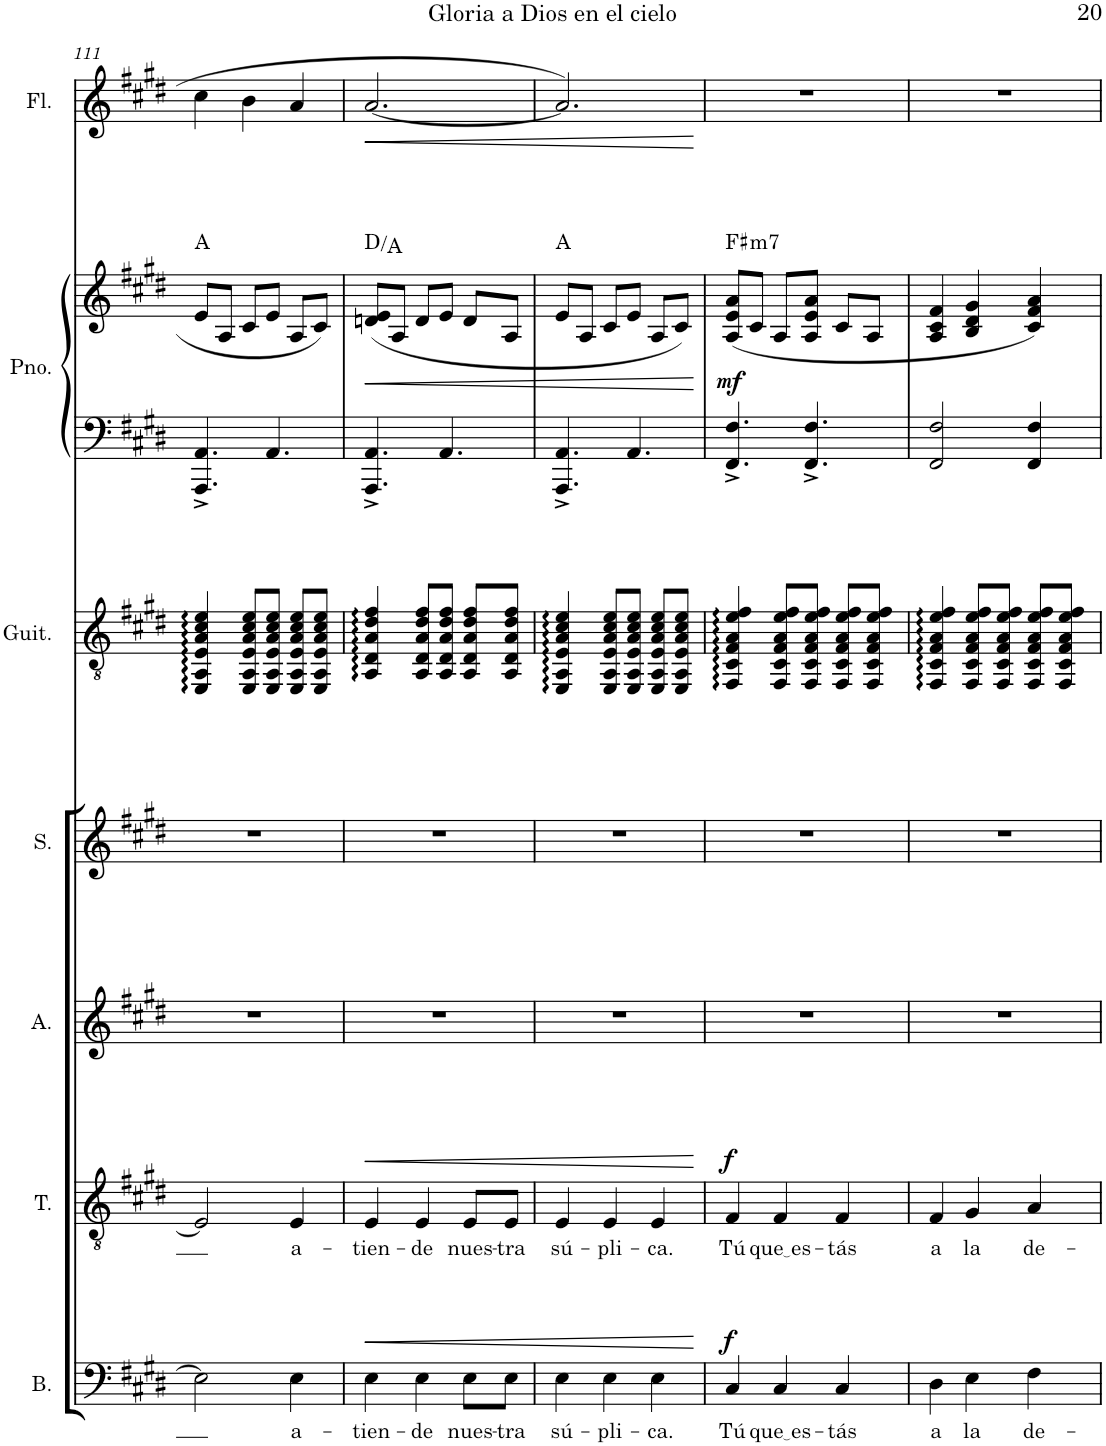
**kern	**text	**dynam	**kern	**text	**dynam	**kern	**kern	**kern	**kern	**kern	**dynam	**harte	**kern	**dynam
*part7	*part7	*part7	*part6	*part6	*part6	*part5	*part4	*part3	*part2	*part2	*part2	*part2	*part1	*part1
*staff8	*staff8	*staff8	*staff7	*staff7	*staff7	*staff6	*staff5	*staff4	*staff3	*staff2	*staff2/3	*	*staff1	*staff1
*I"Bajo	*	*	*I"Tenor	*	*	*I"Alto	*I"Soprano	*I"Guitarra acústica	*I"Piano	*	*	*	*I"Flauta	*
*I'B.	*	*	*I'T.	*	*	*I'A.	*I'S.	*I'Guit.	*I'Pno.	*	*	*	*I'Fl.	*
!!LO:PB:g=z
*clefF4	*	*	*clefGv2	*	*	*clefG2	*clefG2	*clefGv2	*clefF4	*clefG2	*	*	*clefG2	*
*k[f#c#g#d#]	*	*	*k[f#c#g#d#]	*	*	*k[f#c#g#d#]	*k[f#c#g#d#]	*k[f#c#g#d#]	*k[f#c#g#d#]	*k[f#c#g#d#]	*	*	*k[f#c#g#d#]	*
*M3/4	*	*	*M3/4	*	*	*M3/4	*M3/4	*M3/4	*M3/4	*M3/4	*	*	*M3/4	*
=111	=111	=111	=111	=111	=111	=111	=111	=111	=111	=111	=111	=111	=111	=111
2E\]	.	.	2E/]	.	.	2.r	2.r	4EE/ 4AA/ 4E/ 4A/ 4c#/ 4e/	4.AAA/^ 4.AA/^	8e/L	.	A:maj	4cc#\	.
.	.	.	.	.	.	.	.	.	.	8A/J	.	.	.	.
.	.	.	.	.	.	.	.	8EE/ 8AA/ 8E/ 8A/ 8c#/ 8e/L	.	8c#/L	.	.	4b\	.
.	.	.	.	.	.	.	.	8EE/ 8AA/ 8E/ 8A/ 8c#/ 8e/J	4.AA/	8e/J	.	.	.	.
!	!LO:LY:b	!	!	!LO:LY:b	!	!	!	!	!	!	!	!	!	!
4E\	-a-	.	4E/	-a-	.	.	.	8EE/ 8AA/ 8E/ 8A/ 8c#/ 8e/L	.	8A/L	.	.	4a/	.
.	.	.	.	.	.	.	.	8EE/ 8AA/ 8E/ 8A/ 8c#/ 8e/J	.	8c#/J	.	.	.	.
=112	=112	=112	=112	=112	=112	=112	=112	=112	=112	=112	=112	=112	=112	=112
!	!LO:LY:b	!LO:HP:b	!	!LO:LY:b	!LO:HP:b	!	!	!	!	!	!LO:HP:b	!	!	!LO:HP:b
4E\	-tien-	<	4E/	-tien-	<	2.r	2.r	4AA/ 4D#/ 4A/ 4d#/ 4f#/	4.AAA/^ 4.AA/^	(8dn/ 8e/L	<	D:maj/5	[2.a/	<
.	.	.	.	.	.	.	.	.	.	8A/J	.	.	.	.
!	!LO:LY:b	!	!	!LO:LY:b	!	!	!	!	!	!	!	!	!	!
4E\	-de	.	4E/	-de	.	.	.	8AA/ 8D#/ 8A/ 8d#/ 8f#/L	.	8d/L	.	.	.	.
.	.	.	.	.	.	.	.	8AA/ 8D#/ 8A/ 8d#/ 8f#/J	4.AA/	8e/J	.	.	.	.
!	!LO:LY:b	!	!	!LO:LY:b	!	!	!	!	!	!	!	!	!	!
8E\L	nues-	.	8E/L	nues-	.	.	.	8AA/ 8D#/ 8A/ 8d#/ 8f#/L	.	8d/L	.	.	.	.
!	!LO:LY:b	!	!	!LO:LY:b	!	!	!	!	!	!	!	!	!	!
8E\J	-tra	.	8E/J	-tra	.	.	.	8AA/ 8D#/ 8A/ 8d#/ 8f#/J	.	8A/J	.	.	.	.
=113	=113	=113	=113	=113	=113	=113	=113	=113	=113	=113	=113	=113	=113	=113
!	!LO:LY:b	!	!	!LO:LY:b	!	!	!	!	!	!	!	!	!	!
4E\	sú-	.	4E/	sú-	.	2.r	2.r	4EE/ 4AA/ 4E/ 4A/ 4c#/ 4e/	4.AAA/^ 4.AA/^	8e/L	.	A:maj	2.a/]	.
.	.	.	.	.	.	.	.	.	.	8A/J	.	.	.	.
!	!LO:LY:b	!	!	!LO:LY:b	!	!	!	!	!	!	!	!	!	!
4E\	-pli-	.	4E/	-pli-	.	.	.	8EE/ 8AA/ 8E/ 8A/ 8c#/ 8e/L	.	8c#/L	.	.	.	.
.	.	.	.	.	.	.	.	8EE/ 8AA/ 8E/ 8A/ 8c#/ 8e/J	4.AA/	8e/J	.	.	.	.
!	!LO:LY:b	!	!	!LO:LY:b	!	!	!	!	!	!	!	!	!	!
4E\	-ca.	.	4E/	-ca.	.	.	.	8EE/ 8AA/ 8E/ 8A/ 8c#/ 8e/L	.	8A/L	.	.	.	.
.	.	.	.	.	.	.	.	8EE/ 8AA/ 8E/ 8A/ 8c#/ 8e/J	.	8c#/J)	.	.	.	.
.	.	[	.	.	[	.	.	.	.	.	[	.	.	[
=114	=114	=114	=114	=114	=114	=114	=114	=114	=114	=114	=114	=114	=114	=114
!	!LO:LY:b	!LO:DY:a	!	!LO:LY:b	!LO:DY:a	!	!	!	!	!	!LO:DY:b	!LO:H:kt=m7	!	!
4C#/	Tú	f	4F#/	Tú	f	2.r	2.r	4FF#/ 4C#/ 4F#/ 4A/ 4e/ 4f#/	4.FF#/^ 4.F#/^	(8A/ 8e/ 8a/L	mf	F#:min7	2.r	.
.	.	.	.	.	.	.	.	.	.	8c#/J	.	.	.	.
!	!LO:LY:b	!	!	!LO:LY:b	!	!	!	!	!	!	!	!	!	!
4C#/	que es	.	4F#/	que es	.	.	.	8FF#/ 8C#/ 8F#/ 8A/ 8e/ 8f#/L	.	8A/L	.	.	.	.
.	.	.	.	.	.	.	.	8FF#/ 8C#/ 8F#/ 8A/ 8e/ 8f#/J	4.FF#/^ 4.F#/^	8A/ 8e/ 8a/J	.	.	.	.
!	!LO:LY:b	!	!	!LO:LY:b	!	!	!	!	!	!	!	!	!	!
4C#/	-tás	.	4F#/	-tás	.	.	.	8FF#/ 8C#/ 8F#/ 8A/ 8e/ 8f#/L	.	8c#/L	.	.	.	.
.	.	.	.	.	.	.	.	8FF#/ 8C#/ 8F#/ 8A/ 8e/ 8f#/J	.	8A/J	.	.	.	.
=115	=115	=115	=115	=115	=115	=115	=115	=115	=115	=115	=115	=115	=115	=115
!	!LO:LY:b	!	!	!LO:LY:b	!	!	!	!	!	!	!	!	!	!
4D#\	a	.	4F#/	a	.	2.r	2.r	4FF#/ 4C#/ 4F#/ 4A/ 4e/ 4f#/	2FF#/ 2F#/	4A/ 4c#/ 4f#/	.	.	2.r	.
!	!LO:LY:b	!	!	!LO:LY:b	!	!	!	!	!	!	!	!	!	!
4E\	la	.	4G#/	la	.	.	.	8FF#/ 8C#/ 8F#/ 8A/ 8e/ 8f#/L	.	4B/ 4d#/ 4g#/	.	.	.	.
.	.	.	.	.	.	.	.	8FF#/ 8C#/ 8F#/ 8A/ 8e/ 8f#/J	.	.	.	.	.	.
!	!LO:LY:b	!	!	!LO:LY:b	!	!	!	!	!	!	!	!	!	!
4F#\	de-	.	4A/	de-	.	.	.	8FF#/ 8C#/ 8F#/ 8A/ 8e/ 8f#/L	4FF#/ 4F#/	4c#/ 4f#/ 4a/)	.	.	.	.
.	.	.	.	.	.	.	.	8FF#/ 8C#/ 8F#/ 8A/ 8e/ 8f#/J	.	.	.	.	.	.
=	=	=	=	=	=	=	=	=	=	=	=	=	=	=
*-	*-	*-	*-	*-	*-	*-	*-	*-	*-	*-	*-	*-	*-	*-
